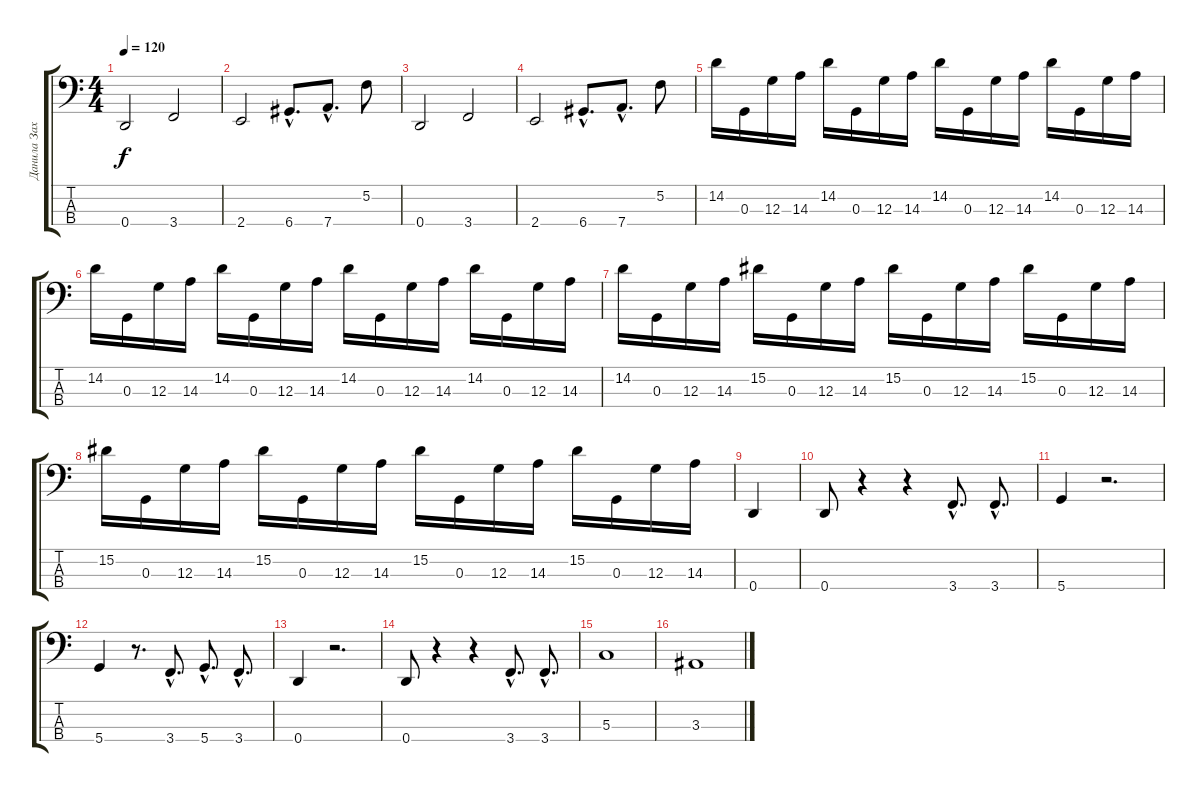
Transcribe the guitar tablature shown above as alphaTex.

\track ("Данила Захаренков" "Данила Зах") {instrument electricbasspick}
\staff {score tabs}
\tuning (F2 C2 G1 D1) {hide}
\ts (4 4)
\tempo 120
\clef f4
\ks c
0.4.2{dy f} 3.4.2 |
2.4.2 6.4{hac}.8{d} 7.4{hac}.8{d} 5.2.8 |
0.4.2 3.4.2 |
2.4.2 6.4{hac}.8{d} 7.4{hac}.8{d} 5.2.8 |
14.2.16 0.3.16 12.3.16 14.3.16 14.2.16 0.3.16 12.3.16 14.3.16 14.2.16 0.3.16 12.3.16 14.3.16 14.2.16 0.3.16 12.3.16 14.3.16 |
14.2.16 0.3.16 12.3.16 14.3.16 14.2.16 0.3.16 12.3.16 14.3.16 14.2.16 0.3.16 12.3.16 14.3.16 14.2.16 0.3.16 12.3.16 14.3.16 |
14.2.16 0.3.16 12.3.16 14.3.16 15.2.16 0.3.16 12.3.16 14.3.16 15.2.16 0.3.16 12.3.16 14.3.16 15.2.16 0.3.16 12.3.16 14.3.16 |
15.2.16 0.3.16 12.3.16 14.3.16 15.2.16 0.3.16 12.3.16 14.3.16 15.2.16 0.3.16 12.3.16 14.3.16 15.2.16 0.3.16 12.3.16 14.3.16 |
0.4.4 |
0.4.8 r.4 r.4 3.4{hac}.8{d} 3.4{hac}.8{d} |
5.4.4 r.2{d} |
5.4.4 r.8{d} 3.4{hac}.8{d} 5.4{hac}.8{d} 3.4{hac}.8{d} |
0.4.4 r.2{d} |
0.4.8 r.4 r.4 3.4{hac}.8{d} 3.4{hac}.8{d} |
5.3.1 |
3.3.1
